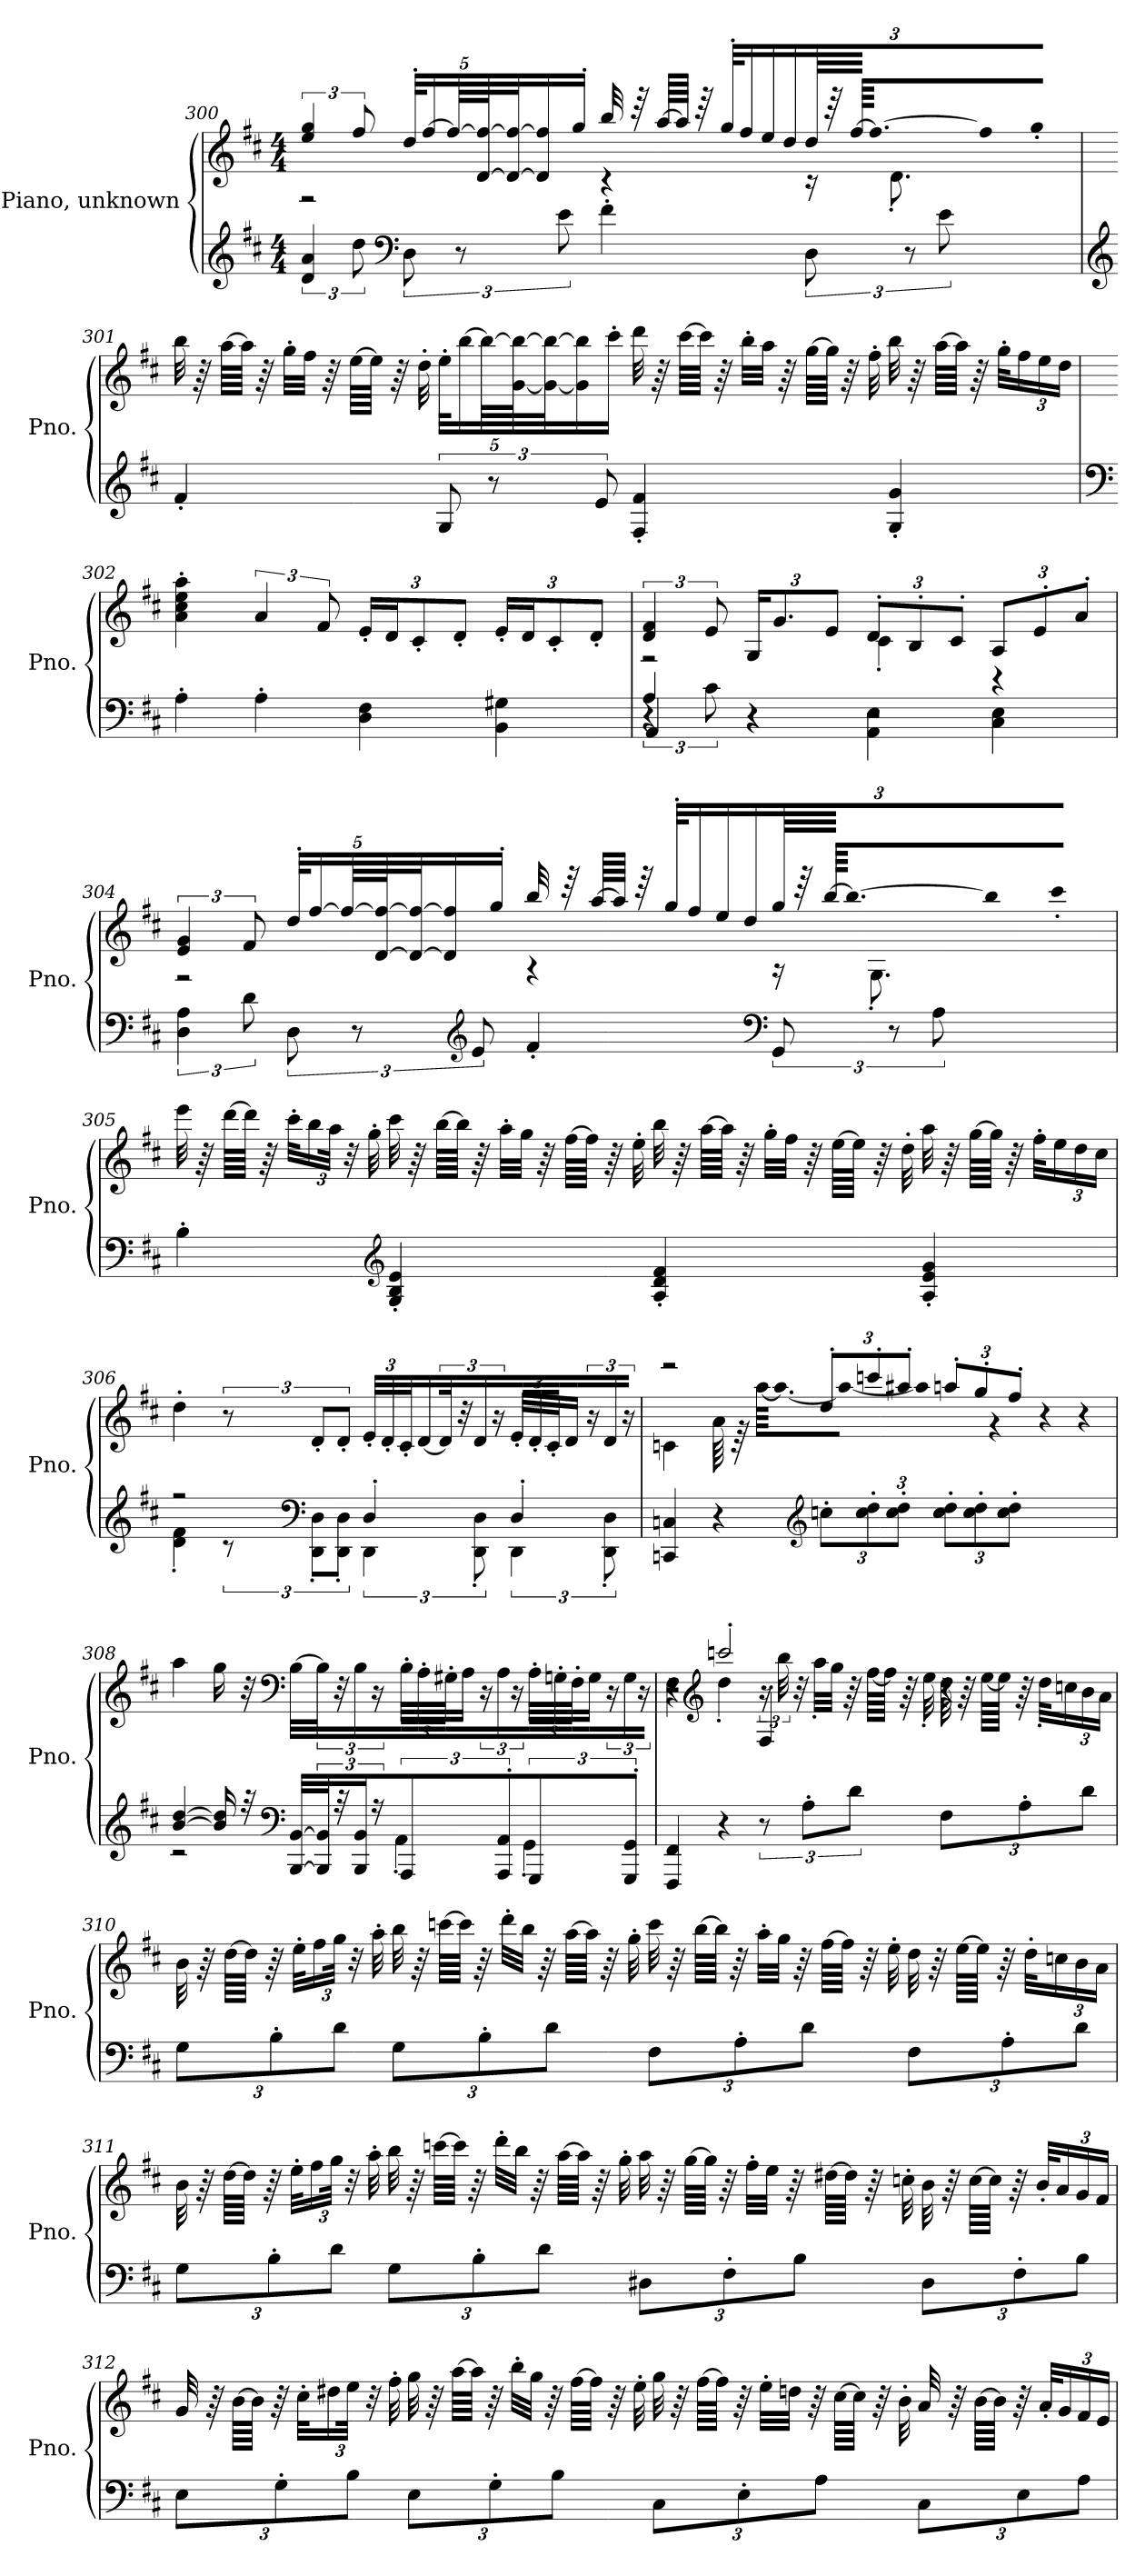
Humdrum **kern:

**kern	**kern
*part1	*part1
*staff2	*staff1
*I"Piano, unknown	*
*I'Pno.	*
!!LO:LB:g=z
*clefG2	*clefG2
*k[f#c#]	*k[f#c#]
*M4/4	*M4/4
=300	=300
*	*^
6d/ 6a/	6ee/ 6gg/	2r
12dd\	12ff#/	.
*clefF4	*	*
*	*Xbrackettup	*
12D\	40dd'/KLL	.
.	[20ff#/	.
.	80ff#/LL_	.
12r	.	.
.	[80d/ 80ff#/_J	.
.	40d/_ 40ff#/_J	.
.	16d/] 16ff#/]	.
12e\	.	.
.	16gg'/JJ	.
4f#'\	32bb/	4r
.	64r	.
.	[64aa/LLLL	.
.	64aa/JJJJ]	.
.	64r	.
.	32gg'/KLL	.
.	24ff#/	.
.	24ee/	.
.	24dd/	.
*	*brackettup	*
12D\	96dd/JJkk	16r
.	96r	.
.	[96ff#/KKLL	.
.	16.ff#/_	.
.	.	8.d'\
12r	.	.
.	16ff#/]	.
12e\	.	.
.	16gg'/JJ	.
*	*v	*v
!!LO:LB:g=z
=301	=301
*clefG2	*
4f#'/	32bb\
.	64r
.	[64aa\LLLL
.	64aa\JJJJ]
.	64r
.	32gg'\LLL
.	32ff#\JJJ
.	64r
.	[64ee\LLLL
.	64ee\JJJJ]
.	64r
.	32dd'\
*	*Xbrackettup
12G/	40ee'\KLL
.	[20bb\
.	80bb\LL_
12r	.
.	[80g\ 80bb\_J
.	40g\_ 40bb\_J
.	16g\] 16bb\]
12e/	.
.	16ccc#'\JJ
4F#/' 4f#/'	32ddd\
.	64r
.	[64ccc#\LLLL
.	64ccc#\JJJJ]
.	64r
.	32bb'\LLL
.	32aa\JJJ
.	64r
.	[64gg\LLLL
.	64gg\JJJJ]
.	64r
.	32ff#'\
4G/' 4g/'	32bb\
.	64r
.	[64aa\LLLL
.	64aa\JJJJ]
.	64r
.	32gg'\KLL
.	24ff#\
.	24ee\
.	24dd\JJ
!!LO:LB:g=z
=302	=302
*clefF4	*
4A'\	4a\' 4cc#\' 4ee\' 4aa\'
*	*brackettup
4A'\	6a/
.	12f#/
*	*Xbrackettup
4D\ 4F#\	24e'/LL
.	24d/J
.	12c#'/
.	12d'/J
4BB\ 4G#X\	24e'/LL
.	24d/J
.	12c#'/
.	12d'/J
=303	=303
*^	*
*	*^	*
*	*	*	*brackettup
*	*	*	*^
4A/	6r	4AA/	6d/ 6f#/	2r
.	12c#\	.	12e/	.
*	*	*	*Xbrackettup	*
4r	4r	4r	24G/KL	.
.	.	.	12.g/	.
.	.	.	12e/J	.
2r	4AA\ 4E\	2r	12d'/L	4c#'\
.	.	.	12B'/	.
.	.	.	12c#'/J	.
.	4C#\ 4E\	.	12A/L	4r
.	.	.	12e'/	.
.	.	.	12a'/J	.
*v	*v	*v	*	*
!!LO:LB:g=z	!!
=304	=304	=304
*	*brackettup	*
6D\ 6A\	6e/ 6g/	2r
12d\	12f#/	.
*	*Xbrackettup	*
12D\	40dd'/KLL	.
.	[20ff#/	.
.	80ff#/LL_	.
12r	.	.
.	[80d/ 80ff#/_J	.
.	40d/_ 40ff#/_J	.
.	16d/] 16ff#/]	.
*clefG2	*	*
12e/	.	.
.	16gg'/JJ	.
4f#'/	32bb/	4r
.	64r	.
.	[64aa/LLLL	.
.	64aa/JJJJ]	.
.	64r	.
.	32gg'/KLL	.
.	24ff#/	.
.	24ee/	.
.	24dd/	.
*clefF4	*	*
*	*brackettup	*
12GG/	96gg/JJkk	16r
.	96r	.
.	[96bb/KKLL	.
.	16.bb/_	.
.	.	8.G'\
12r	.	.
.	16bb/]	.
12A\	.	.
.	16ccc#'/JJ	.
*	*v	*v
!!LO:LB:g=z
=305	=305
4B'\	32eee\
.	64r
.	[64ddd\LLLL
.	64ddd\JJJJ]
.	64r
.	32ccc#'\KLL
*	*Xbrackettup
.	24bb\
.	48aa\JJk
.	32r
.	32gg'\
*clefG2	*
4G/' 4B/' 4e/'	32ccc#\
.	64r
.	[64bb\LLLL
.	64bb\JJJJ]
.	64r
.	32aa'\LLL
.	32gg\JJJ
.	64r
.	[64ff#\LLLL
.	64ff#\JJJJ]
.	64r
.	32ee'\
4A/' 4d/' 4f#/'	32bb\
.	64r
.	[64aa\LLLL
.	64aa\JJJJ]
.	64r
.	32gg'\LLL
.	32ff#\JJJ
.	64r
.	[64ee\LLLL
.	64ee\JJJJ]
.	64r
.	32dd'\
4A/' 4e/' 4g/'	32aa\
.	64r
.	[64gg\LLLL
.	64gg\JJJJ]
.	64r
.	32ff#'\KLL
.	24ee\
.	24dd\
.	24cc#\JJ
!!LO:PB:g=z
=306	=306
*^	*
2r	4d\' 4f#\'	4dd'\
*	*	*brackettup
.	12r	12r
*clefF4	*	*
.	12DD\' 12D\'L	12d'/L
.	12DD\' 12D\'J	12d'/J
*	*	*Xbrackettup
4D'/	6DD\	48e'/LLL
.	.	48d'/
.	.	48c#'/J
.	.	[16d/
*	*	*brackettup
.	.	48d/JJk]
.	.	48r
.	12DD\' 12D\'	24d/
.	.	24r
*	*	*Xbrackettup
4D'/	6DD\	48e'/LLL
.	.	48d'/
.	.	48c#'/J
.	.	16d/JJ
*	*	*brackettup
.	.	24r
.	12DD\' 12D\'	24d/
.	.	24r
*v	*v	*
=307	=307
*	*^
4CCn/ 4Cn/	2r	4cn\
4r	.	96a\
.	.	96r
.	.	[96aa\KKLL
.	.	16.aa\J_
.	.	8aa\J_
*clefG2	*	*
*Xbrackettup	*Xbrackettup	*
12ccn'\L	12dd'/L	16aa\]
.	.	16r
12cc\' 12dd\'	12cccn'/	.
.	.	8r
12cc\' 12dd\'J	12aa#X'/J	.
12cc\' 12dd\'L	12aan'/L	4r
12cc\' 12dd\'	12gg'/	.
12cc\' 12dd\'J	12ff#'/J	.
*	*v	*v
!!LO:LB:g=z
=308	=308
*^	*
[4b/ [4dd/	2r	4aa\
16b/] 16dd/]	.	16gg\
32r	.	32r
*clefF4	*	*clefF4
[32BBB/ [32BB/LLL	.	[32B\LLL
*brackettup	*	*brackettup
48BBB/] 48BB/]JJJ	.	48B\JJJ]
48r	.	48r
24BBB/ 24BB/	.	24B\
24r	.	24r
*	*	*Xbrackettup
6AAA/	4AA'\	48B'\LLL
.	.	48A'\
.	.	48G#X'\J
.	.	16A\JJ
*	*	*brackettup
.	.	24r
12AAA/' 12AA/'	.	24A\
.	.	24r
*	*	*Xbrackettup
6GGG/	4GG'\	48A'\LLL
.	.	48Gn'\
.	.	48F#'\J
.	.	16G\JJ
*	*	*brackettup
.	.	24r
12GGG/' 12GG/'	.	24G\
.	.	24r
*v	*v	*
!!LO:LB:g=z
=309	=309
*	*^
*	*	*^
4FFF#/ 4FF#/	4r	4F#\	2r
*	*clefG2	*	*
4r	2cccn'/	4dd'\	.
12r	.	24r	4F#'/
.	.	48bb\	.
.	.	32r	.
12A'\L	.	.	.
.	.	32aa'\LLL	.
.	.	32gg\JJJ	.
.	.	64r	.
12d\J	.	.	.
.	.	[64ff#\LLLL	.
.	.	64ff#\JJJJ]	.
.	.	64r	.
.	.	32ee'\	.
*Xbrackettup	*	*	*
12F#\L	4r	32dd\	4r
.	.	64r	.
.	.	[64ee\LLLL	.
.	.	64ee\JJJJ]	.
.	.	64r	.
12A'\	.	.	.
.	.	32dd'\KLL	.
*	*	*Xbrackettup	*
.	.	24ccn\	.
12d\J	.	24b\	.
.	.	24a\JJ	.
*	*v	*v	*v
!!LO:LB:g=z
=310	=310
12G\L	32b\
.	64r
.	[64dd\LLLL
.	64dd\JJJJ]
.	64r
12B'\	.
.	32ee'\KLL
.	24ff#\
12d\J	48gg\JJk
.	32r
.	32aa'\
12G\L	32bb\
.	64r
.	[64cccn\LLLL
.	64ccc\JJJJ]
.	64r
12B'\	.
.	32ddd'\LLL
.	32bb\JJJ
.	64r
12d\J	.
.	[64aa\LLLL
.	64aa\JJJJ]
.	64r
.	32gg'\
12F#\L	32ccc\
.	64r
.	[64bb\LLLL
.	64bb\JJJJ]
.	64r
12A'\	.
.	32aa'\LLL
.	32gg\JJJ
.	64r
12d\J	.
.	[64ff#\LLLL
.	64ff#\JJJJ]
.	64r
.	32ee'\
12F#\L	32dd\
.	64r
.	[64ee\LLLL
.	64ee\JJJJ]
.	64r
12A'\	.
.	32dd'\KLL
.	24ccn\
12d\J	24b\
.	24a\JJ
!!LO:LB:g=z
=311	=311
12G\L	32b\
.	64r
.	[64dd\LLLL
.	64dd\JJJJ]
.	64r
12B'\	.
.	32ee'\KLL
.	24ff#\
12d\J	48gg\JJk
.	32r
.	32aa'\
12G\L	32bb\
.	64r
.	[64cccn\LLLL
.	64ccc\JJJJ]
.	64r
12B'\	.
.	32ddd'\LLL
.	32bb\JJJ
.	64r
12d\J	.
.	[64aa\LLLL
.	64aa\JJJJ]
.	64r
.	32gg'\
12D#X\L	32aa\
.	64r
.	[64gg\LLLL
.	64gg\JJJJ]
.	64r
12F#'\	.
.	32ff#'\LLL
.	32ee\JJJ
.	64r
12B\J	.
.	[64dd#X\LLLL
.	64dd#\JJJJ]
.	64r
.	32ccn'\
12D#\L	32b\
.	64r
.	[64cc\LLLL
.	64cc\JJJJ]
.	64r
12F#'\	.
.	32b'/KLL
.	24a/
12B\J	24g/
.	24f#/JJ
!!LO:LB:g=z
=312	=312
12E\L	32g/
.	64r
.	[64b\LLLL
.	64b\JJJJ]
.	64r
12G'\	.
.	32cc#'\KLL
.	24dd#X\
12B\J	48ee\JJk
.	32r
.	32ff#'\
12E\L	32gg\
.	64r
.	[64aa\LLLL
.	64aa\JJJJ]
.	64r
12G'\	.
.	32bb'\LLL
.	32gg\JJJ
.	64r
12B\J	.
.	[64ff#\LLLL
.	64ff#\JJJJ]
.	64r
.	32ee'\
12C#\L	32gg\
.	64r
.	[64ff#\LLLL
.	64ff#\JJJJ]
.	64r
12E'\	.
.	32ee'\LLL
.	32ddn\JJJ
.	64r
12A\J	.
.	[64cc#\LLLL
.	64cc#\JJJJ]
.	64r
.	32b'\
12C#\L	32a/
.	64r
.	[64b\LLLL
.	64b\JJJJ]
.	64r
12E\	.
.	32a'/KLL
.	24g/
12A\J	24f#/
.	24e/JJ
=	=
*-	*-
